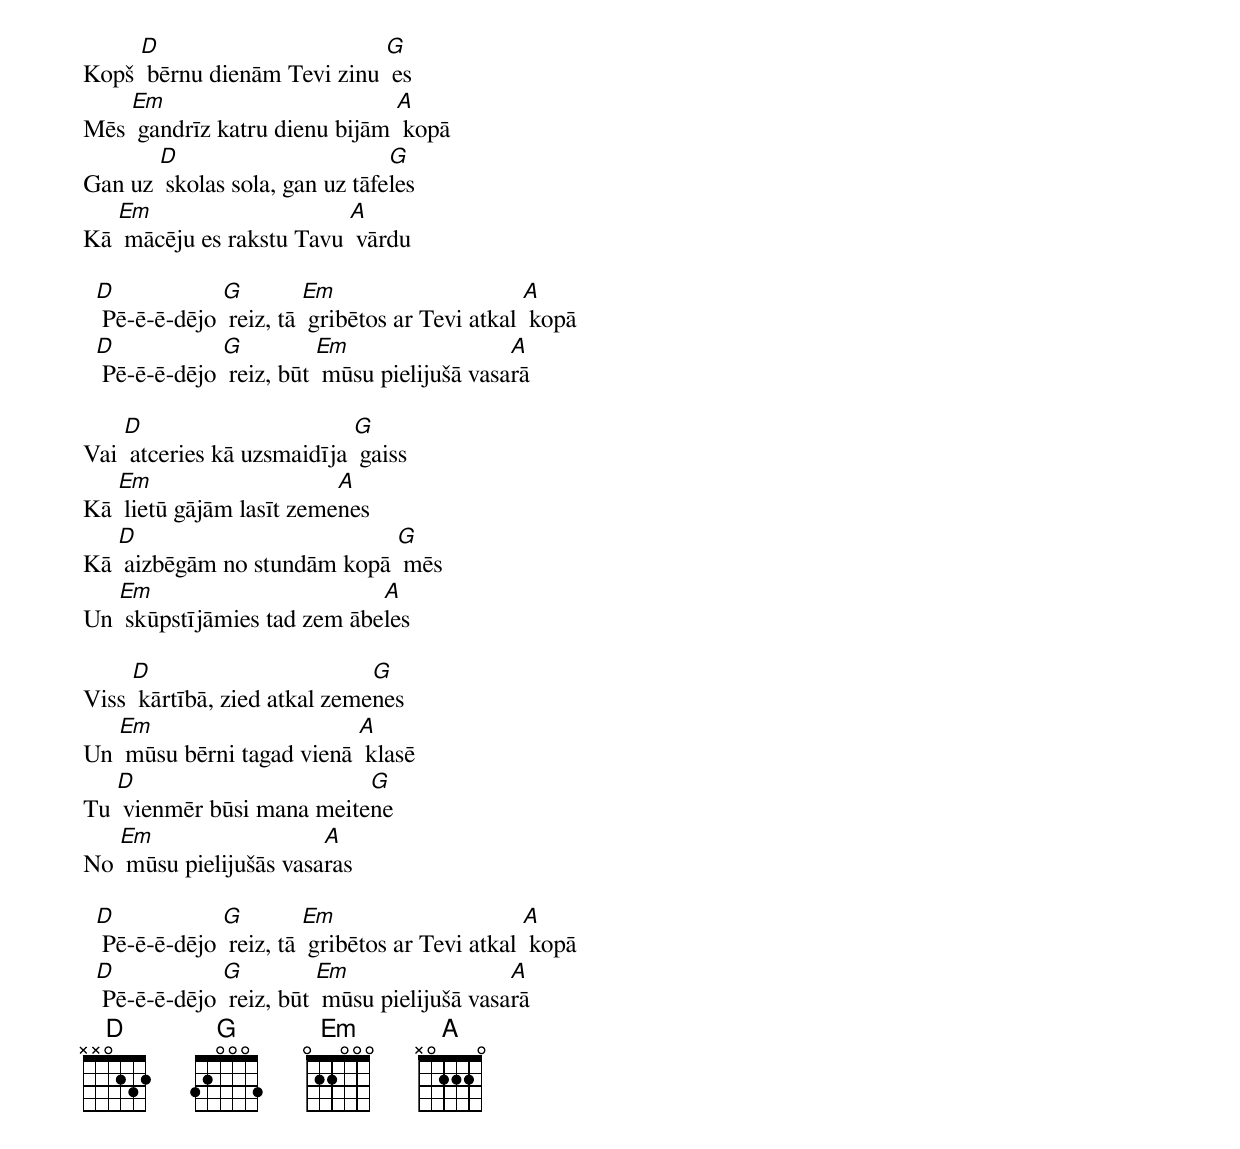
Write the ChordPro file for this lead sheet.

Kopš [D] bērnu dienām Tevi zinu [G] es
Mēs [Em] gandrīz katru dienu bijām [A] kopā
Gan uz [D] skolas sola, gan uz tāfe[G]les
Kā [Em] mācēju es rakstu Tavu [A] vārdu

  [D] Pē-ē-ē-dējo [G] reiz, tā [Em] gribētos ar Tevi atkal [A] kopā
  [D] Pē-ē-ē-dējo [G] reiz, būt [Em] mūsu pielijušā vasa[A]rā

Vai [D] atceries kā uzsmaidīja [G] gaiss
Kā [Em] lietū gājām lasīt zeme[A]nes
Kā [D] aizbēgām no stundām kopā [G] mēs
Un [Em] skūpstījāmies tad zem ābe[A]les

Viss [D] kārtībā, zied atkal zeme[G]nes
Un [Em] mūsu bērni tagad vienā [A] klasē
Tu [D] vienmēr būsi mana meite[G]ne
No [Em] mūsu pielijušās vasa[A]ras

  [D] Pē-ē-ē-dējo [G] reiz, tā [Em] gribētos ar Tevi atkal [A] kopā
  [D] Pē-ē-ē-dējo [G] reiz, būt [Em] mūsu pielijušā vasa[A]rā
